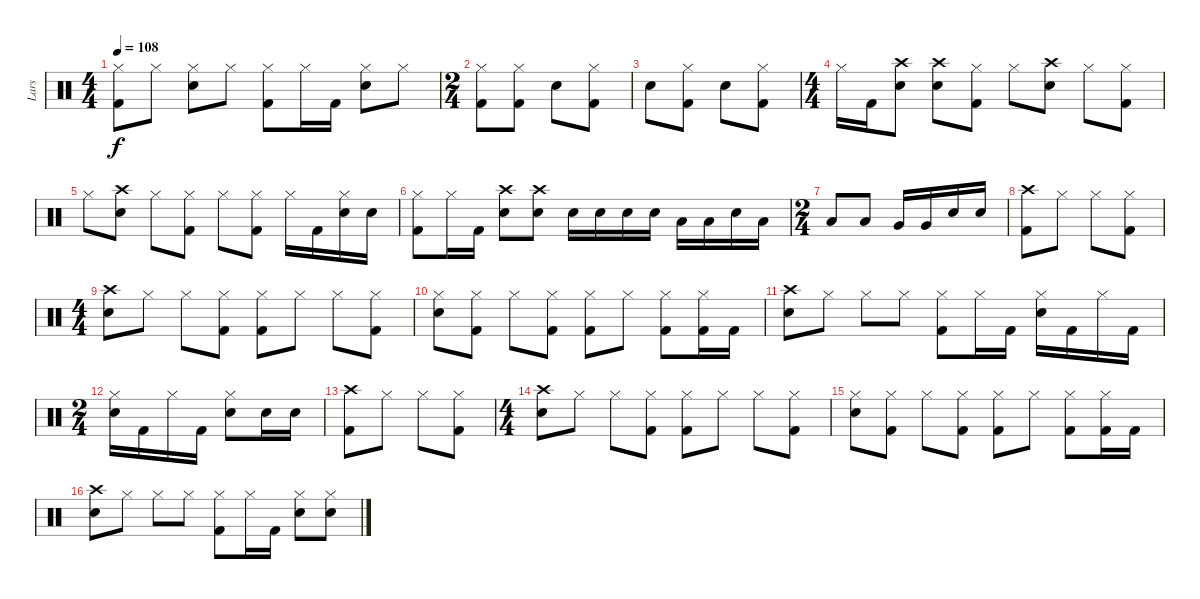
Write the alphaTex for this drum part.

\track ("Lars" "Lars") {instrument percussion}
\staff {score}
\articulation defaults
\ts (4 4)
\tempo 108
\clef neutral
\ks c
("Hi-Hat (closed)" "Kick (hit) 2").8{dy f} "Hi-Hat (closed)".8 ("Hi-Hat (closed)" "Electric Snare (hit)").8 "Hi-Hat (closed)".8 ("Hi-Hat (closed)" "Kick (hit) 2").8 "Hi-Hat (closed)".16 "Kick (hit) 2".16 ("Hi-Hat (closed)" "Electric Snare (hit)").8 "Hi-Hat (closed)".8 |
\ts (2 4)
("Hi-Hat (closed)" "Kick (hit) 2").8 ("Hi-Hat (closed)" "Kick (hit) 2").8 "Electric Snare (hit)".8 ("Hi-Hat (closed)" "Kick (hit) 2").8 |
"Electric Snare (hit)".8 ("Hi-Hat (closed)" "Kick (hit) 2").8 "Electric Snare (hit)".8 ("Hi-Hat (closed)" "Kick (hit) 2").8 |
\ts (4 4)
"Hi-Hat (closed)".16 "Kick (hit) 2".16 ("Crash high (hit)" "Electric Snare (hit)").8 ("Crash high (hit)" "Electric Snare (hit)").8 ("Hi-Hat (closed)" "Kick (hit) 2").8 "Hi-Hat (closed)".8 ("Crash high (hit)" "Electric Snare (hit)").8 "Hi-Hat (closed)".8 ("Hi-Hat (closed)" "Kick (hit) 2").8 |
"Hi-Hat (closed)".8 ("Crash high (hit)" "Electric Snare (hit)").8 "Hi-Hat (closed)".8 ("Hi-Hat (closed)" "Kick (hit) 2").8 "Hi-Hat (closed)".8 ("Hi-Hat (closed)" "Kick (hit) 2").8 "Hi-Hat (closed)".16 "Kick (hit) 2".16 ("Hi-Hat (closed)" "Electric Snare (hit)").16 "Electric Snare (hit)".16 |
("Hi-Hat (closed)" "Kick (hit) 2").8 "Hi-Hat (closed)".16 "Kick (hit) 2".16 ("Crash high (hit)" "Electric Snare (hit)").8 ("Crash high (hit)" "Electric Snare (hit)").8 "Electric Snare (hit)".16 "Electric Snare (hit)".16 "Electric Snare (hit)".16 "Electric Snare (hit)".16 "Low Floor Tom (hit)".16 "Low Floor Tom (hit)".16 "Electric Snare (hit)".16 "Low Floor Tom (hit)".16 |
\ts (2 4)
"Low Floor Tom (hit)".8 "Low Floor Tom (hit)".8 "Very Low Tom (hit)".16 "Very Low Tom (hit)".16 "Electric Snare (hit)".16 "Electric Snare (hit)".16 |
("Crash high (hit)" "Kick (hit) 2").8 "Hi-Hat (closed)".8 "Hi-Hat (closed)".8 ("Hi-Hat (closed)" "Kick (hit) 2").8 |
\ts (4 4)
("Crash high (hit)" "Electric Snare (hit)").8 "Hi-Hat (closed)".8 "Hi-Hat (closed)".8 ("Hi-Hat (closed)" "Kick (hit) 2").8 ("Hi-Hat (closed)" "Kick (hit) 2").8 "Hi-Hat (closed)".8 "Hi-Hat (closed)".8 ("Hi-Hat (closed)" "Kick (hit) 2").8 |
("Hi-Hat (closed)" "Electric Snare (hit)").8 ("Hi-Hat (closed)" "Kick (hit) 2").8 "Hi-Hat (closed)".8 ("Hi-Hat (closed)" "Kick (hit) 2").8 ("Hi-Hat (closed)" "Kick (hit) 2").8 "Hi-Hat (closed)".8 ("Hi-Hat (closed)" "Kick (hit) 2").8 ("Hi-Hat (closed)" "Kick (hit) 2").16 "Kick (hit) 2".16 |
("Crash high (hit)" "Electric Snare (hit)").8 "Hi-Hat (closed)".8 "Hi-Hat (closed)".8 "Hi-Hat (closed)".8 ("Hi-Hat (closed)" "Kick (hit) 2").8 "Hi-Hat (closed)".16 "Kick (hit) 2".16 ("Hi-Hat (closed)" "Electric Snare (hit)").16 "Kick (hit) 2".16 "Hi-Hat (closed)".16 "Kick (hit) 2".16 |
\ts (2 4)
("Hi-Hat (closed)" "Electric Snare (hit)").16 "Kick (hit) 2".16 "Hi-Hat (closed)".16 "Kick (hit) 2".16 ("Hi-Hat (closed)" "Electric Snare (hit)").8 "Electric Snare (hit)".16 "Electric Snare (hit)".16 |
("Crash high (hit)" "Kick (hit) 2").8 "Hi-Hat (closed)".8 "Hi-Hat (closed)".8 ("Hi-Hat (closed)" "Kick (hit) 2").8 |
\ts (4 4)
("Crash high (hit)" "Electric Snare (hit)").8 "Hi-Hat (closed)".8 "Hi-Hat (closed)".8 ("Hi-Hat (closed)" "Kick (hit) 2").8 ("Hi-Hat (closed)" "Kick (hit) 2").8 "Hi-Hat (closed)".8 "Hi-Hat (closed)".8 ("Hi-Hat (closed)" "Kick (hit) 2").8 |
("Hi-Hat (closed)" "Electric Snare (hit)").8 ("Hi-Hat (closed)" "Kick (hit) 2").8 "Hi-Hat (closed)".8 ("Hi-Hat (closed)" "Kick (hit) 2").8 ("Hi-Hat (closed)" "Kick (hit) 2").8 "Hi-Hat (closed)".8 ("Hi-Hat (closed)" "Kick (hit) 2").8 ("Hi-Hat (closed)" "Kick (hit) 2").16 "Kick (hit) 2".16 |
("Crash high (hit)" "Electric Snare (hit)").8 "Hi-Hat (closed)".8 "Hi-Hat (closed)".8 "Hi-Hat (closed)".8 ("Hi-Hat (closed)" "Kick (hit) 2").8 "Hi-Hat (closed)".16 "Kick (hit) 2".16 ("Hi-Hat (closed)" "Electric Snare (hit)").8 ("Hi-Hat (closed)" "Electric Snare (hit)").8
